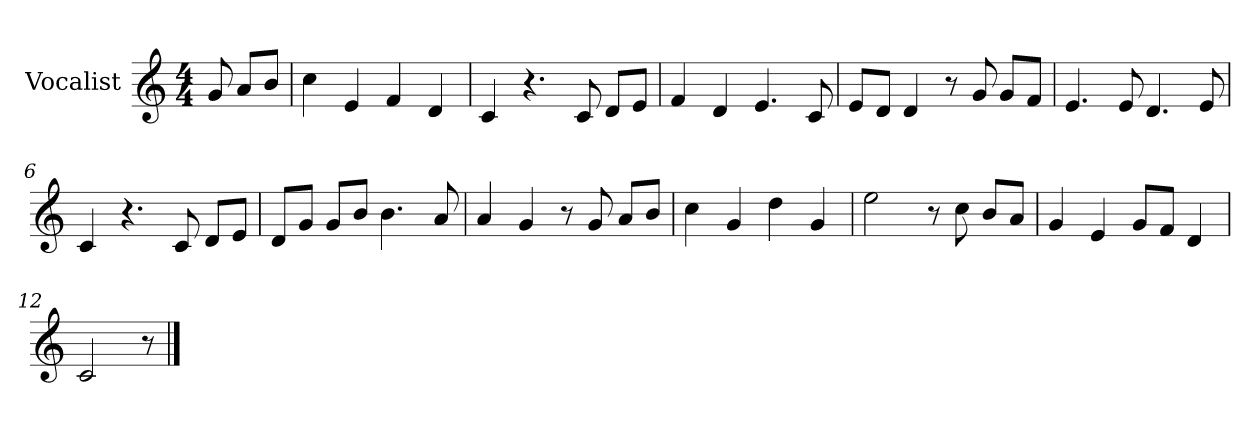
**kern
*part1
*staff1
*I"Vocalist
*k[]
*C:
*M4/4
=
8g
8aL
8bJ
=1
4cc
4e
4f
4d
=2
4c
4.r
8c
8dL
8eJ
=3
4f
4d
4.e
8c
=4
8eL
8dJ
4d
8r
8g
8gL
8fJ
=5
4.e
8e
4.d
8e
=6
4c
4.r
8c
8dL
8eJ
=7
8dL
8gJ
8gL
8bJ
4.b
8a
=8
4a
4g
8r
8g
8aL
8bJ
=9
4cc
4g
4dd
4g
=10
2ee
8r
8cc
8bL
8aJ
=11
4g
4e
8gL
8fJ
4d
=12
2c
8r
==
*-
